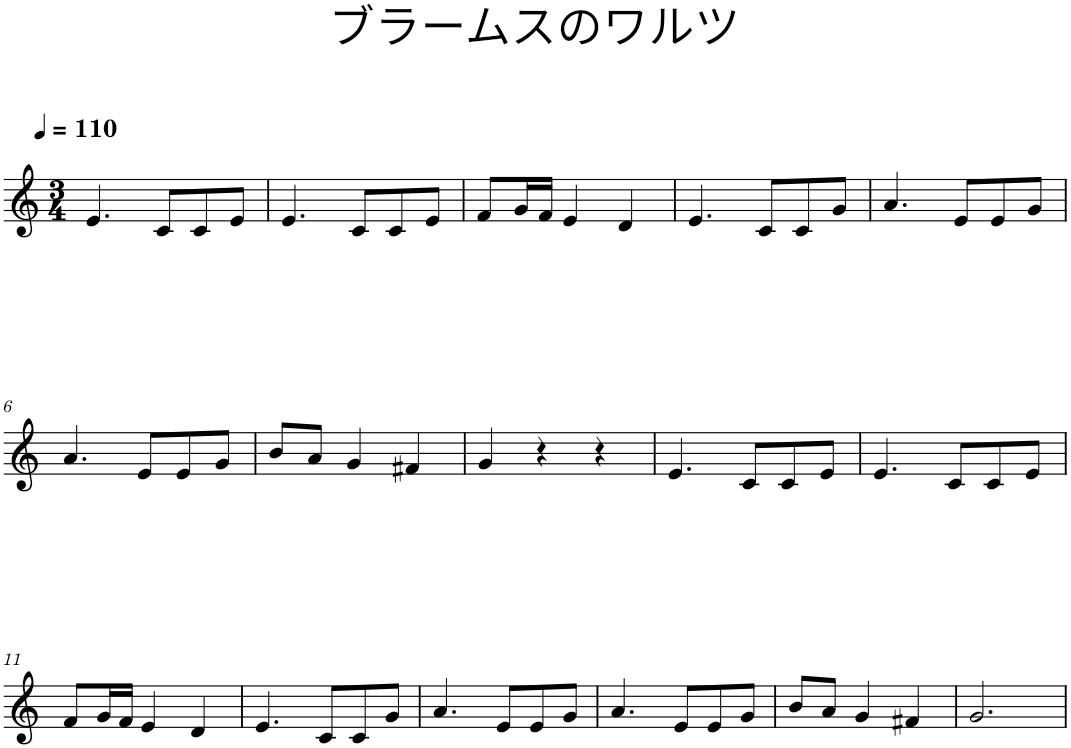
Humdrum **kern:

**kern
*part1
*staff1
*I"Piano
*I'Pno.
*clefG2
*k[]
*M3/4
*MM110
=1
4.e/
8c/L
8c/
8e/J
=2
4.e/
8c/L
8c/
8e/J
=3
8f/L
16g/L
16f/JJ
4e/
4d/
=4
4.e/
8c/L
8c/
8g/J
=5
4.a/
8e/L
8e/
8g/J
!!LO:LB:g=z
=6
4.a/
8e/L
8e/
8g/J
=7
8b/L
8a/J
4g/
4f#X/
=8
4g/
4r
4r
=9
4.e/
8c/L
8c/
8e/J
=10
4.e/
8c/L
8c/
8e/J
!!LO:LB:g=z
=11
8f/L
16g/L
16f/JJ
4e/
4d/
=12
4.e/
8c/L
8c/
8g/J
=13
4.a/
8e/L
8e/
8g/J
=14
4.a/
8e/L
8e/
8g/J
=15
8b/L
8a/J
4g/
4f#X/
=16
2.g/
=
*-
